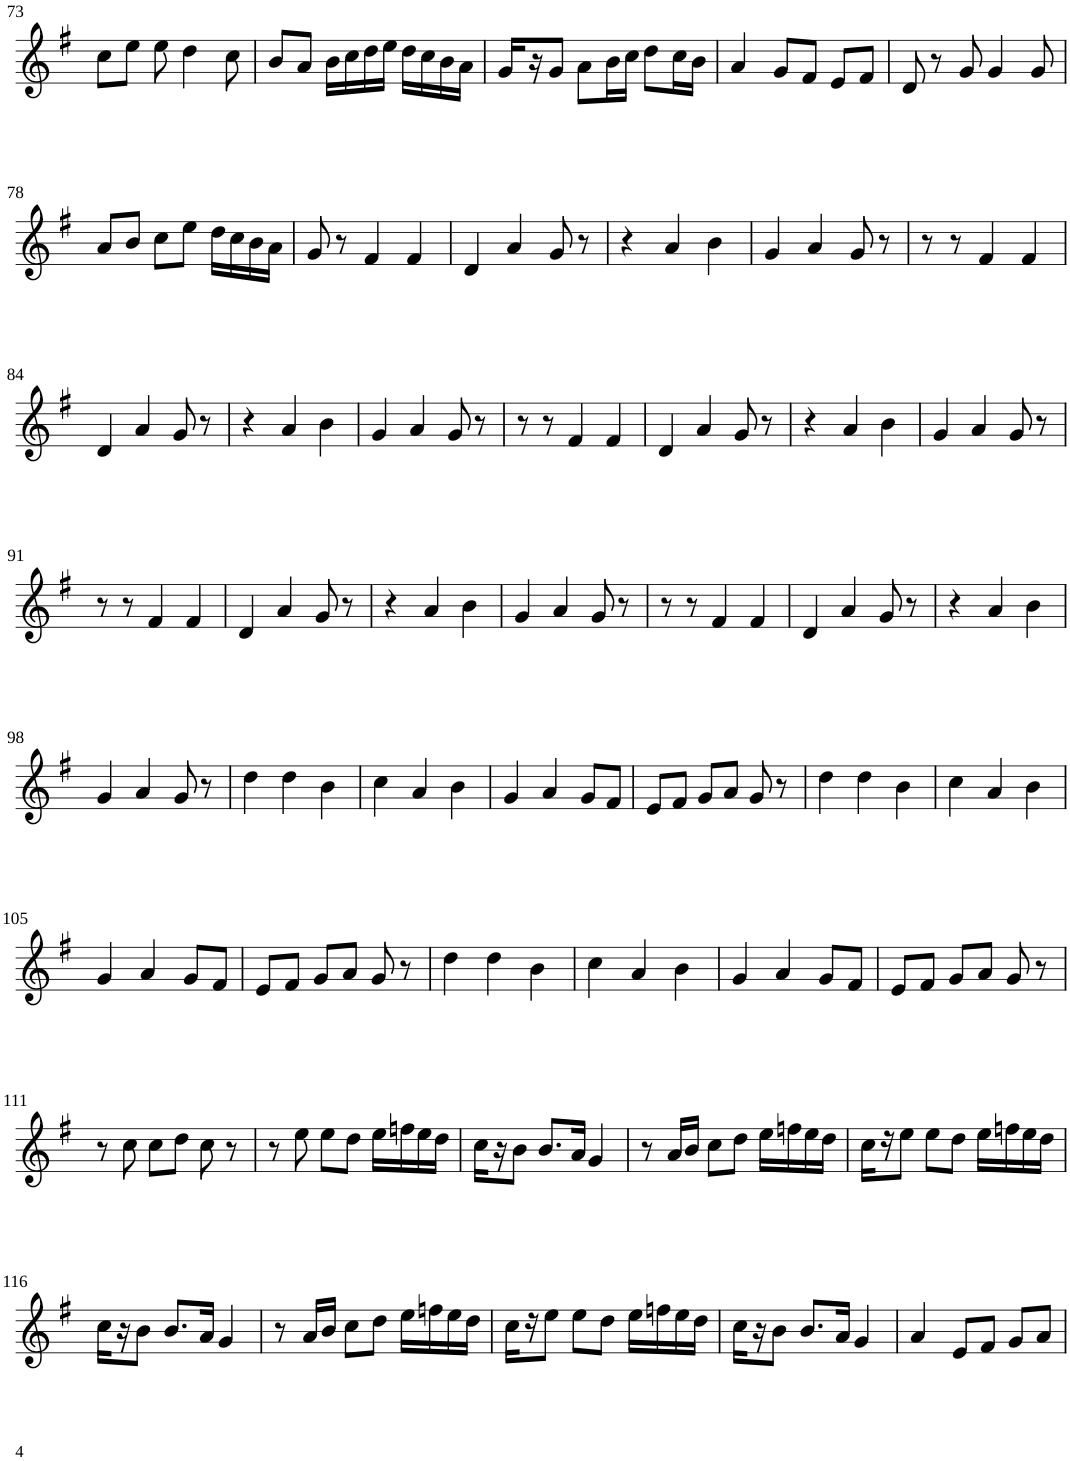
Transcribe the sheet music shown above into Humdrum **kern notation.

**kern
*part1
*staff1
*I"Violin
!!LO:PB:g=z
*clefG2
*k[f#]
*G:
*M3/4
=73
8cc\L
8ee\J
8ee\
4dd\
8cc\
=74
8b/L
8a/J
16b\LL
16cc\
16dd\
16ee\JJ
16dd\LL
16cc\
16b\
16a\JJ
=75
16g/LL
16r
8g/J
8a\L
16b\L
16cc\JJ
8dd\L
16cc\L
16b\JJ
=76
4a/
8g/L
8f#/J
8e/L
8f#/J
=77
8d/
8r
8g/
4g/
8g/
!!LO:LB:g=z
=78
8a/L
8b/J
8cc\L
8ee\J
16dd\LL
16cc\
16b\
16a\JJ
=79
8g/
8r
4f#/
4f#/
=80
4d/
4a/
8g/
8r
=81
4r
4a/
4b\
=82
4g/
4a/
8g/
8r
=83
8r
8r
4f#/
4f#/
!!LO:LB:g=z
=84
4d/
4a/
8g/
8r
=85
4r
4a/
4b\
=86
4g/
4a/
8g/
8r
=87
8r
8r
4f#/
4f#/
=88
4d/
4a/
8g/
8r
=89
4r
4a/
4b\
=90
4g/
4a/
8g/
8r
!!LO:LB:g=z
=91
8r
8r
4f#/
4f#/
=92
4d/
4a/
8g/
8r
=93
4r
4a/
4b\
=94
4g/
4a/
8g/
8r
=95
8r
8r
4f#/
4f#/
=96
4d/
4a/
8g/
8r
=97
4r
4a/
4b\
!!LO:LB:g=z
=98
4g/
4a/
8g/
8r
=99
4dd\
4dd\
4b\
=100
4cc\
4a/
4b\
=101
4g/
4a/
8g/L
8f#/J
=102
8e/L
8f#/J
8g/L
8a/J
8g/
8r
=103
4dd\
4dd\
4b\
=104
4cc\
4a/
4b\
!!LO:LB:g=z
=105
4g/
4a/
8g/L
8f#/J
=106
8e/L
8f#/J
8g/L
8a/J
8g/
8r
=107
4dd\
4dd\
4b\
=108
4cc\
4a/
4b\
=109
4g/
4a/
8g/L
8f#/J
=110
8e/L
8f#/J
8g/L
8a/J
8g/
8r
!!LO:LB:g=z
=111
8r
8cc\
8cc\L
8dd\J
8cc\
8r
=112
8r
8ee\
8ee\L
8dd\J
16ee\LL
16ffn\
16ee\
16dd\JJ
=113
16cc\LL
16r
8b\J
8.b/L
16a/Jk
4g/
=114
8r
16a/LL
16b/JJ
8cc\L
8dd\J
16ee\LL
16ffn\
16ee\
16dd\JJ
=115
16cc\LL
16r
8ee\J
8ee\L
8dd\J
16ee\LL
16ffn\
16ee\
16dd\JJ
!!LO:LB:g=z
=116
16cc\LL
16r
8b\J
8.b/L
16a/Jk
4g/
=117
8r
16a/LL
16b/JJ
8cc\L
8dd\J
16ee\LL
16ffn\
16ee\
16dd\JJ
=118
16cc\LL
16r
8ee\J
8ee\L
8dd\J
16ee\LL
16ffn\
16ee\
16dd\JJ
=119
16cc\LL
16r
8b\J
8.b/L
16a/Jk
4g/
=120
4a/
8e/L
8f#/J
8g/L
8a/J
=
*-
